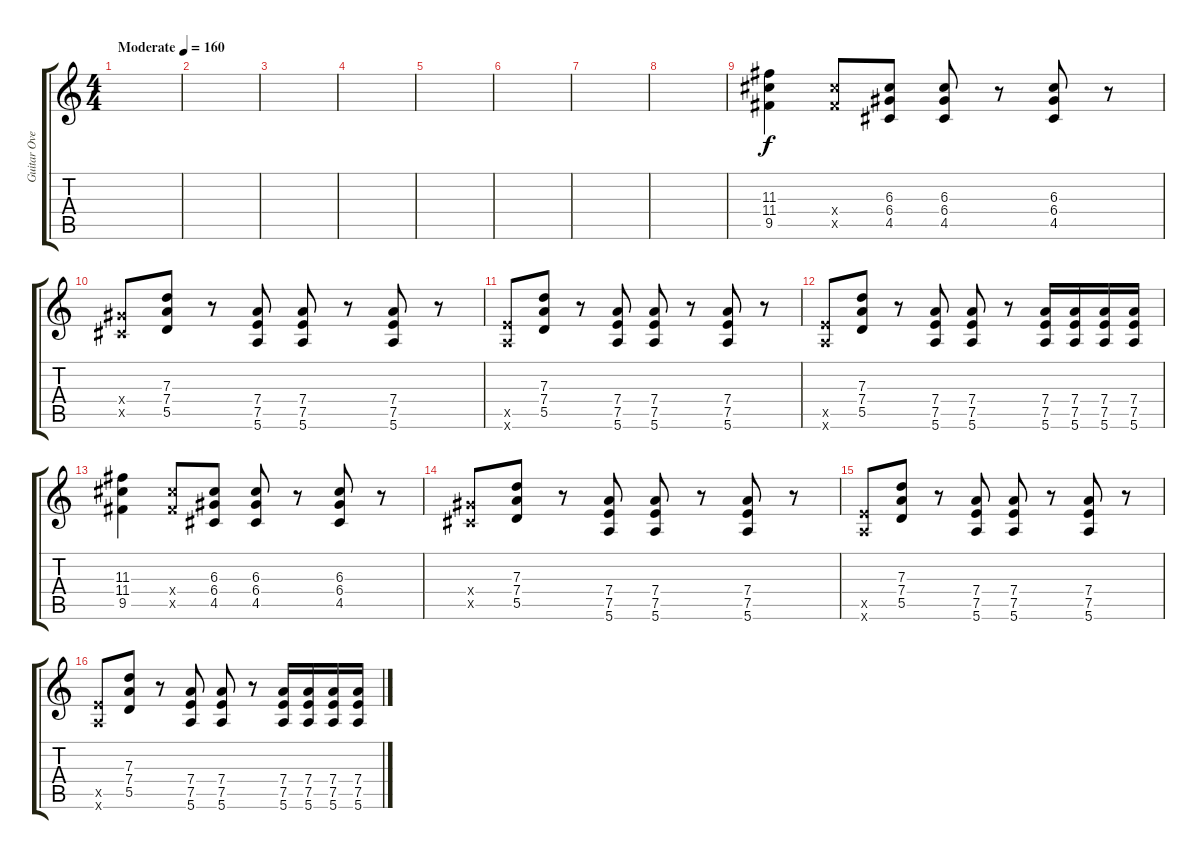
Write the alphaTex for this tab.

\track ("Guitar Over Dubs" "Guitar Ove") {instrument overdrivenguitar}
\staff {score tabs}
\tuning (E4 B3 G3 D3 A2 E2) {hide}
\ts (4 4)
\tempo (160 "Moderate")
\clef g2
\ks c
|
|
|
|
|
|
|
|
(11.3 11.4 9.5).4 (11.4{x} 9.5{x}).8 (6.3 6.4 4.5).8 (6.3 6.4 4.5).8 r.8 (6.3 6.4 4.5).8 r.8 |
(6.4{x} 4.5{x}).8 (7.3 7.4 5.5).8 r.8 (7.4 7.5 5.6).8 (7.4 7.5 5.6).8 r.8 (7.4 7.5 5.6).8 r.8 |
(7.5{x} 5.6{x}).8 (7.3 7.4 5.5).8 r.8 (7.4 7.5 5.6).8 (7.4 7.5 5.6).8 r.8 (7.4 7.5 5.6).8 r.8 |
(7.5{x} 5.6{x}).8 (7.3 7.4 5.5).8 r.8 (7.4 7.5 5.6).8 (7.4 7.5 5.6).8 r.8 (7.4 7.5 5.6).16 (7.4 7.5 5.6).16 (7.4 7.5 5.6).16 (7.4 7.5 5.6).16 |
(11.3 11.4 9.5).4 (11.4{x} 9.5{x}).8 (6.3 6.4 4.5).8 (6.3 6.4 4.5).8 r.8 (6.3 6.4 4.5).8 r.8 |
(6.4{x} 4.5{x}).8 (7.3 7.4 5.5).8 r.8 (7.4 7.5 5.6).8 (7.4 7.5 5.6).8 r.8 (7.4 7.5 5.6).8 r.8 |
(7.5{x} 5.6{x}).8 (7.3 7.4 5.5).8 r.8 (7.4 7.5 5.6).8 (7.4 7.5 5.6).8 r.8 (7.4 7.5 5.6).8 r.8 |
(7.5{x} 5.6{x}).8 (7.3 7.4 5.5).8 r.8 (7.4 7.5 5.6).8 (7.4 7.5 5.6).8 r.8 (7.4 7.5 5.6).16 (7.4 7.5 5.6).16 (7.4 7.5 5.6).16 (7.4 7.5 5.6).16
